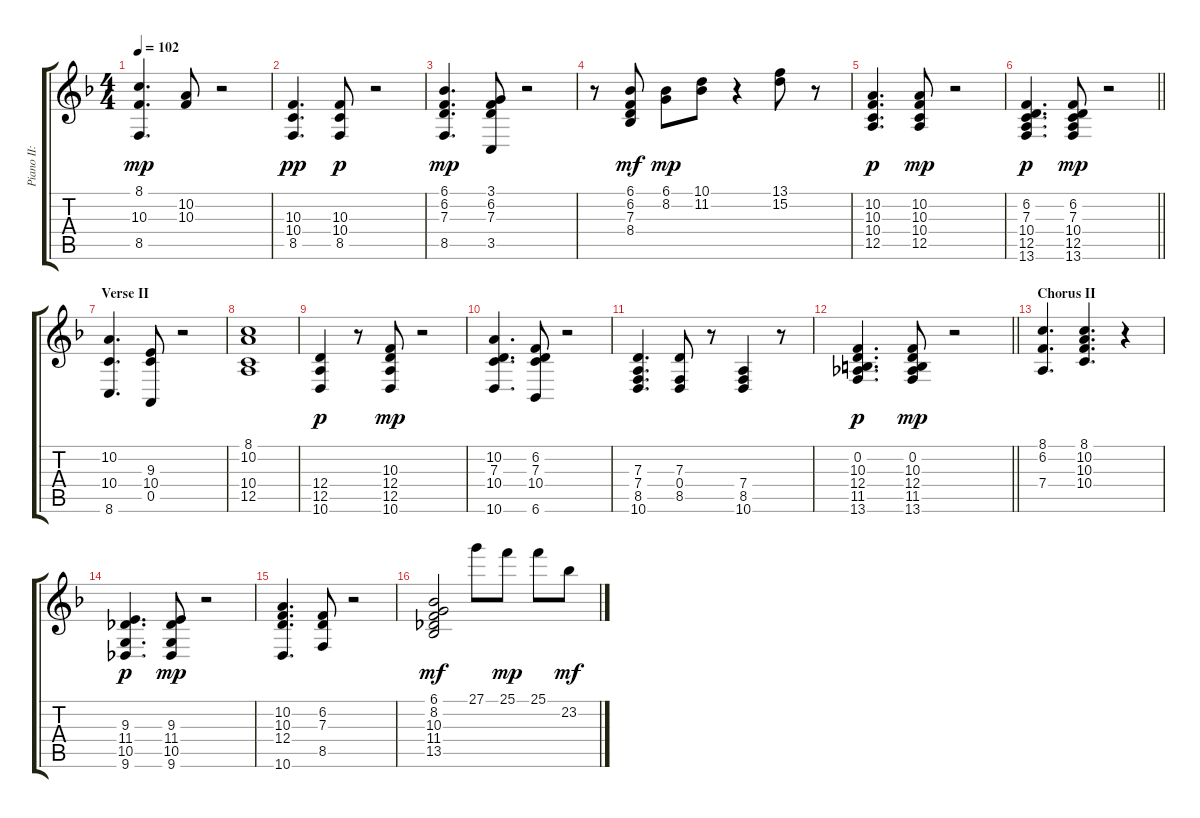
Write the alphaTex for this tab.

\track ("Piano II:" "Piano II:") {instrument electricpiano1}
\staff {score tabs}
\tuning (E4 B3 G3 D3 A2 E2) {hide}
\ts (4 4)
\tempo 102
\clef g2
\ks f
(8.1 10.3 8.5).4{d dy mp} (10.2 10.3).8 r.2 |
(10.3 10.4 8.5).4{d dy pp} (10.3 10.4 8.5).8{dy p} r.2 |
(6.1 6.2 7.3 8.5).4{d dy mp} (3.1 6.2 7.3 3.5).8 r.2 |
r.8 (6.1 6.2 7.3 8.4).8{dy mf} (6.1 8.2).8{dy mp} (10.1 11.2).8 r.4 (13.1 15.2).8 r.8 |
(10.2 10.3 10.4 12.5).4{d dy p} (10.2 10.3 10.4 12.5).8{dy mp} r.2 |
\barLineRight lightlight
(6.2 7.3 10.4 12.5 13.6).4{d dy p} (6.2 7.3 10.4 12.5 13.6).8{dy mp} r.2 |
\section ("" "Verse II")
(10.2 10.4 8.6).4{d} (9.3 10.4 0.5).8 r.2 |
(8.1 10.2 10.4 12.5).1 |
(12.4 12.5 10.6).4{dy p} r.8 (10.3 12.4 12.5 10.6).8{dy mp} r.2 |
(10.2 7.3 10.4 10.6).4{d} (6.2 7.3 10.4 6.6).8 r.2 |
(7.3 7.4 8.5 10.6).4{d} (7.3 0.4 8.5).8 r.8 (7.4 8.5 10.6).4 r.8 |
\barLineRight lightlight
(0.2 10.3 12.4 11.5 13.6).4{d dy p} (0.2 10.3 12.4 11.5 13.6).8{dy mp} r.2 |
\section ("" "Chorus II")
(8.1 6.2 7.4).4{d} (8.1 10.2 10.3 10.4).4{d} r.4 |
(9.3 11.4 10.5 9.6).4{d dy p} (9.3 11.4 10.5 9.6).8{dy mp} r.2 |
(10.2 10.3 12.4 10.6).4{d} (6.2 7.3 8.5).8 r.2 |
(6.1 8.2 10.3 11.4 13.5).2{dy mf} 27.1.8 25.1.8{dy mp} 25.1.8 23.2.8{dy mf}
